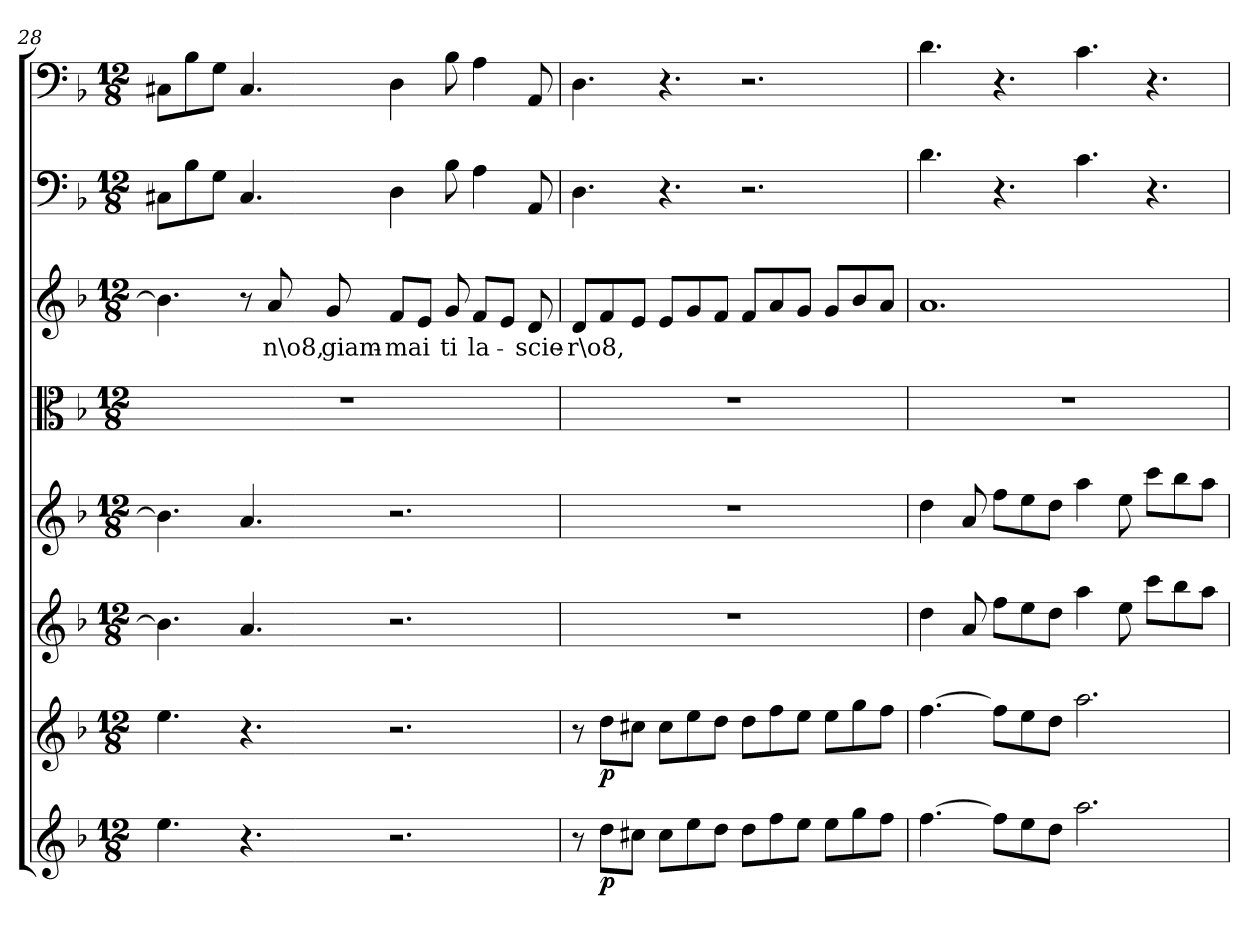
**kern	**dynam	**kern	**dynam	**kern	**kern	**kern	**kern	**text	**kern	**kern
*part8	*part8	*part7	*part7	*part6	*part5	*part4	*part3	*part3	*part2	*part1
*staff8	*staff8	*staff7	*staff7	*staff6	*staff5	*staff4	*staff3	*staff3	*staff2	*staff1
*clefG2	*	*clefG2	*	*clefG2	*clefG2	*clefC3	*clefG2	*	*clefF4	*clefF4
*k[b-]	*	*k[b-]	*	*k[b-]	*k[b-]	*k[b-]	*k[b-]	*	*k[b-]	*k[b-]
*d:	*	*d:	*	*d:	*d:	*d:	*d:	*	*d:	*d:
*M12/8	*	*M12/8	*	*M12/8	*M12/8	*M12/8	*M12/8	*	*M12/8	*M12/8
=28	=28	=28	=28	=28	=28	=28	=28	=28	=28	=28
4.ee\	.	4.ee\	.	4.b-\]	4.b-\]	1.r	4.b-\]	.	8C#X\L	8C#X\L
.	.	.	.	.	.	.	.	.	8B-\	8B-\
.	.	.	.	.	.	.	.	.	8G\J	8G\J
4.r	.	4.r	.	4.a/	4.a/	.	8r	.	4.C#/	4.C#/
.	.	.	.	.	.	.	8a/	n\o8,	.	.
.	.	.	.	.	.	.	8g/	giam-	.	.
2.r	.	2.r	.	2.r	2.r	.	8f/L	-mai	4D\	4D\
.	.	.	.	.	.	.	8e/J	.	.	.
.	.	.	.	.	.	.	8g/	ti	8B-\	8B-\
.	.	.	.	.	.	.	8f/L	la-	4A\	4A\
.	.	.	.	.	.	.	8e/J	.	.	.
.	.	.	.	.	.	.	8d/	-scie-	8AA/	8AA/
=29	=29	=29	=29	=29	=29	=29	=29	=29	=29	=29
8r	.	8r	.	1.r	1.r	1.r	8d/L	-r\o8,	4.D\	4.D\
8dd\L	p	8dd\L	p	.	.	.	8f/	.	.	.
8cc#X\J	.	8cc#X\J	.	.	.	.	8e/J	.	.	.
8cc#\L	.	8cc#\L	.	.	.	.	8e/L	.	4.r	4.r
8ee\	.	8ee\	.	.	.	.	8g/	.	.	.
8dd\J	.	8dd\J	.	.	.	.	8f/J	.	.	.
8dd\L	.	8dd\L	.	.	.	.	8f/L	.	2.r	2.r
8ff\	.	8ff\	.	.	.	.	8a/	.	.	.
8ee\J	.	8ee\J	.	.	.	.	8g/J	.	.	.
8ee\L	.	8ee\L	.	.	.	.	8g/L	.	.	.
8gg\	.	8gg\	.	.	.	.	8b-/	.	.	.
8ff\J	.	8ff\J	.	.	.	.	8a/J	.	.	.
=30	=30	=30	=30	=30	=30	=30	=30	=30	=30	=30
[4.ff\	.	[4.ff\	.	4dd\	4dd\	1.r	1.a/	.	4.d\	4.d\
.	.	.	.	8a/	8a/	.	.	.	.	.
8ff\L]	.	8ff\L]	.	8ff\L	8ff\L	.	.	.	4.r	4.r
8ee\	.	8ee\	.	8ee\	8ee\	.	.	.	.	.
8dd\J	.	8dd\J	.	8dd\J	8dd\J	.	.	.	.	.
2.aa\	.	2.aa\	.	4aa\	4aa\	.	.	.	4.c\	4.c\
.	.	.	.	8ee\	8ee\	.	.	.	.	.
.	.	.	.	8ccc\L	8ccc\L	.	.	.	4.r	4.r
.	.	.	.	8bb-\	8bb-\	.	.	.	.	.
.	.	.	.	8aa\J	8aa\J	.	.	.	.	.
=	=	=	=	=	=	=	=	=	=	=
*-	*-	*-	*-	*-	*-	*-	*-	*-	*-	*-
